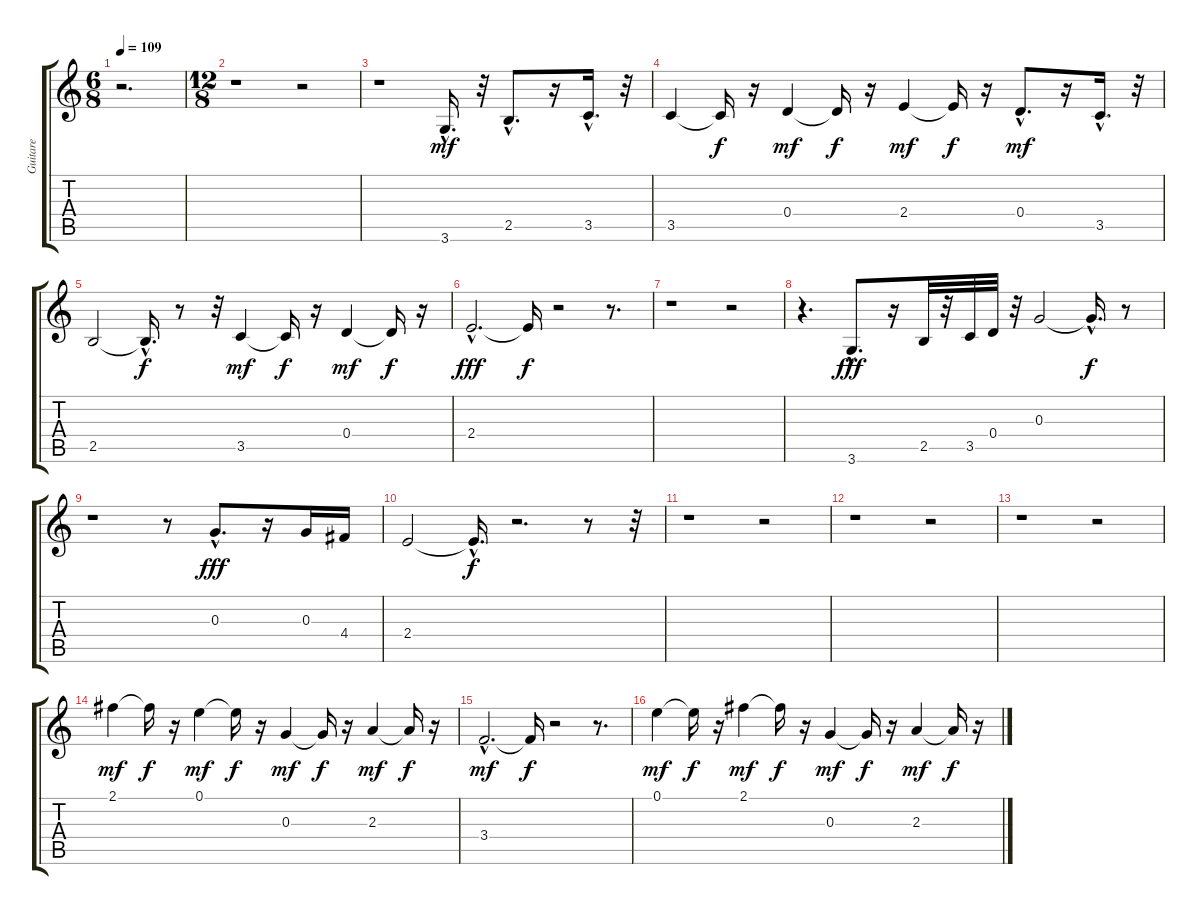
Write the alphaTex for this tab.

\track ("Guitare" "Guitare") {instrument acousticguitarnylon}
\staff {score tabs}
\tuning (E4 B3 G3 D3 A2 E2) {hide}
\ts (6 8)
\tempo 109
\clef g2
\ks c
r.2{d dy mf instrument acousticguitarnylon} |
\ts (12 8)
r.1 r.2 |
r.1 3.6{hac}.16{d} r.32 2.5{hac}.8{d} r.16 3.5{hac}.16{d} r.32 |
3.5.4 3.5{t}.16{dy f} r.16 0.4.4{dy mf} 0.4{t}.16{dy f} r.16 2.4.4{dy mf} 2.4{t}.16{dy f} r.16 0.4{hac}.8{d dy mf} r.16 3.5{hac}.16{d} r.32 |
2.5.2 2.5{hac t}.16{d dy f} r.8 r.32 3.5.4{dy mf} 3.5{t}.16{dy f} r.16 0.4.4{dy mf} 0.4{t}.16{dy f} r.16 |
2.4{hac}.2{d dy fff} 2.4{t}.16{dy f} r.2 r.8{d} |
r.1 r.2 |
r.4{d} 3.6{hac}.8{d dy fff} r.16 2.5.32 r.32 3.5.32 0.4.32 r.32 0.3.2 0.3{hac t}.16{d dy f} r.8 |
r.1 r.8 0.3{hac}.8{d dy fff} r.16 0.3.16 4.4.16 |
2.4.2 2.4{hac t}.16{d dy f} r.2{d} r.8 r.32 |
r.1 r.2 |
r.1 r.2 |
r.1 r.2 |
2.1.4{dy mf} 2.1{t}.16{dy f} r.16 0.1.4{dy mf} 0.1{t}.16{dy f} r.16 0.3.4{dy mf} 0.3{t}.16{dy f} r.16 2.3.4{dy mf} 2.3{t}.16{dy f} r.16 |
3.4{hac}.2{d dy mf} 3.4{t}.16{dy f} r.2 r.8{d} |
0.1.4{dy mf} 0.1{t}.16{dy f} r.16 2.1.4{dy mf} 2.1{t}.16{dy f} r.16 0.3.4{dy mf} 0.3{t}.16{dy f} r.16 2.3.4{dy mf} 2.3{t}.16{dy f} r.16
